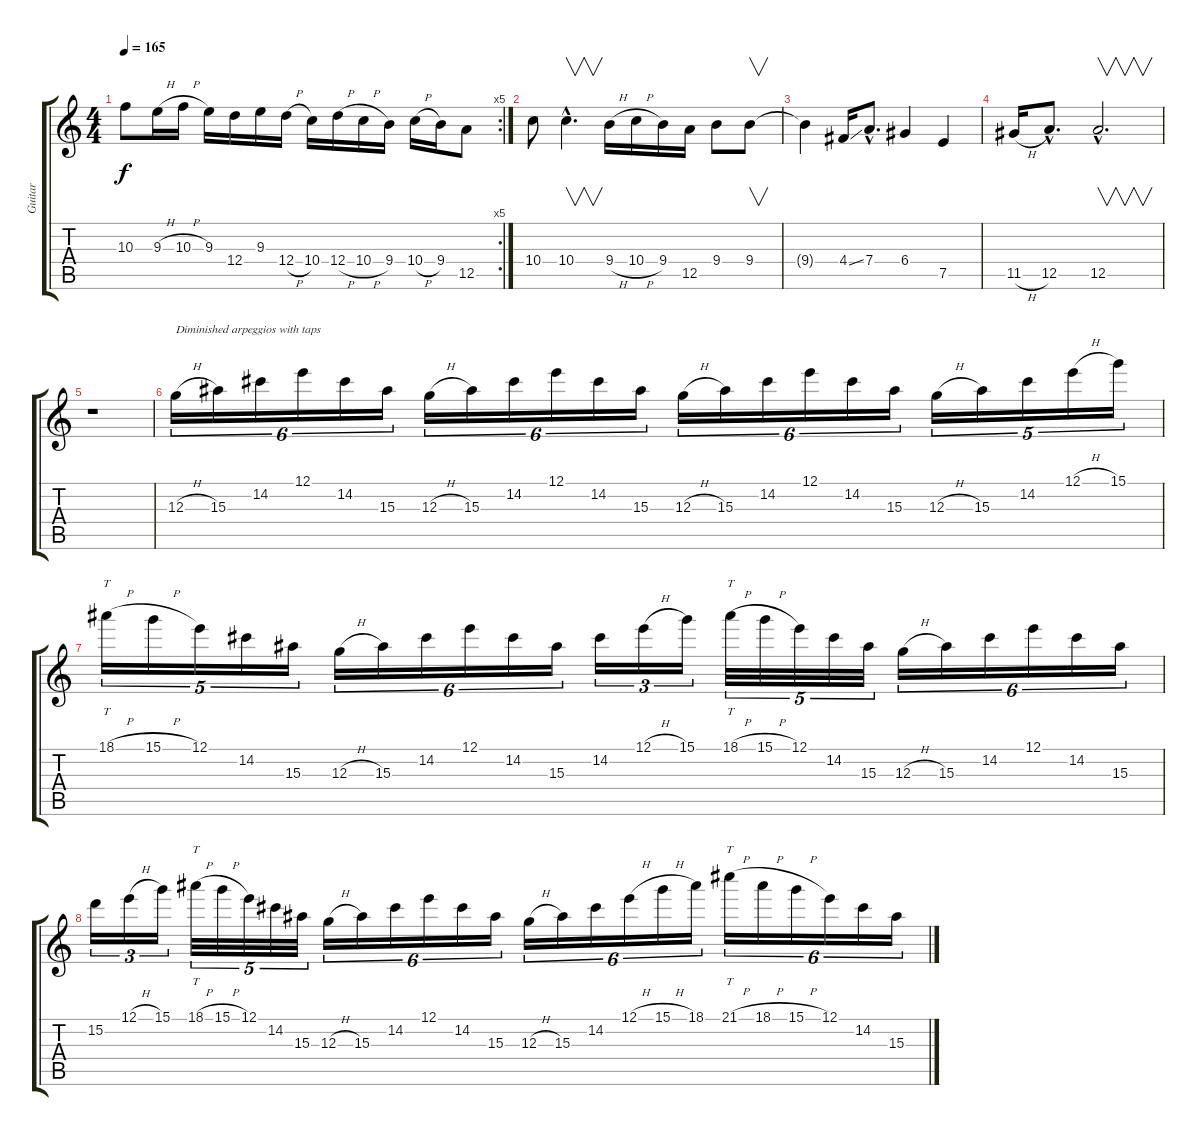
\track ("Guitar" "Guitar") {instrument overdrivenguitar}
\staff {score tabs}
\tuning (E4 B3 G3 D3 A2 E2) {hide}
\rc 5
\ts (4 4)
\tempo 165
\clef g2
\ks c
10.3.8{dy f} 9.3{h}.16 10.3{h}.16 9.3.16 12.4.16 9.3.16 12.4{h}.16 10.4.16 12.4{h}.16 10.4{h}.16 9.4.16 10.4{h}.16 9.4.16 12.5.8 |
10.4.8 10.4{hac}.4{v d} 9.4{h}.16 10.4{h}.16 9.4.16 12.5.16 9.4.8 9.4.8{v} |
9.4{t}.4 4.4{ss}.16 7.4{hac}.8{d} 6.4.4 7.5.4 |
11.5{h}.16 12.5{hac}.8{d} 12.5{hac}.2{v d} |
r.1 |
12.3{h}.16{tu (6 4) txt "Diminished arpeggios with taps"} 15.3.16{tu (6 4)} 14.2.16{tu (6 4)} 12.1.16{tu (6 4)} 14.2.16{tu (6 4)} 15.3.16{tu (6 4)} 12.3{h}.16{tu (6 4)} 15.3.16{tu (6 4)} 14.2.16{tu (6 4)} 12.1.16{tu (6 4)} 14.2.16{tu (6 4)} 15.3.16{tu (6 4)} 12.3{h}.16{tu (6 4)} 15.3.16{tu (6 4)} 14.2.16{tu (6 4)} 12.1.16{tu (6 4)} 14.2.16{tu (6 4)} 15.3.16{tu (6 4)} 12.3{h}.16{tu (5 4)} 15.3.16{tu (5 4)} 14.2.16{tu (5 4)} 12.1{h}.16{tu (5 4)} 15.1.16{tu (5 4)} |
18.1{h}.16{tt tu (5 4)} 15.1{h}.16{tu (5 4)} 12.1.16{tu (5 4)} 14.2.16{tu (5 4)} 15.3.16{tu (5 4)} 12.3{h}.16{tu (6 4)} 15.3.16{tu (6 4)} 14.2.16{tu (6 4)} 12.1.16{tu (6 4)} 14.2.16{tu (6 4)} 15.3.16{tu (6 4)} 14.2.16{tu (3 2)} 12.1{h}.16{tu (3 2)} 15.1.16{tu (3 2)} 18.1{h}.32{tt tu (5 4)} 15.1{h}.32{tu (5 4)} 12.1.32{tu (5 4)} 14.2.32{tu (5 4)} 15.3.32{tu (5 4)} 12.3{h}.16{tu (6 4)} 15.3.16{tu (6 4)} 14.2.16{tu (6 4)} 12.1.16{tu (6 4)} 14.2.16{tu (6 4)} 15.3.16{tu (6 4)} |
15.2.16{tu (3 2)} 12.1{h}.16{tu (3 2)} 15.1.16{tu (3 2)} 18.1{h}.32{tt tu (5 4)} 15.1{h}.32{tu (5 4)} 12.1.32{tu (5 4)} 14.2.32{tu (5 4)} 15.3.32{tu (5 4)} 12.3{h}.16{tu (6 4)} 15.3.16{tu (6 4)} 14.2.16{tu (6 4)} 12.1.16{tu (6 4)} 14.2.16{tu (6 4)} 15.3.16{tu (6 4)} 12.3{h}.16{tu (6 4)} 15.3.16{tu (6 4)} 14.2.16{tu (6 4)} 12.1{h}.16{tu (6 4)} 15.1{h}.16{tu (6 4)} 18.1.16{tu (6 4)} 21.1{h}.16{tt tu (6 4)} 18.1{h}.16{tu (6 4)} 15.1{h}.16{tu (6 4)} 12.1.16{tu (6 4)} 14.2.16{tu (6 4)} 15.3.16{tu (6 4)}
